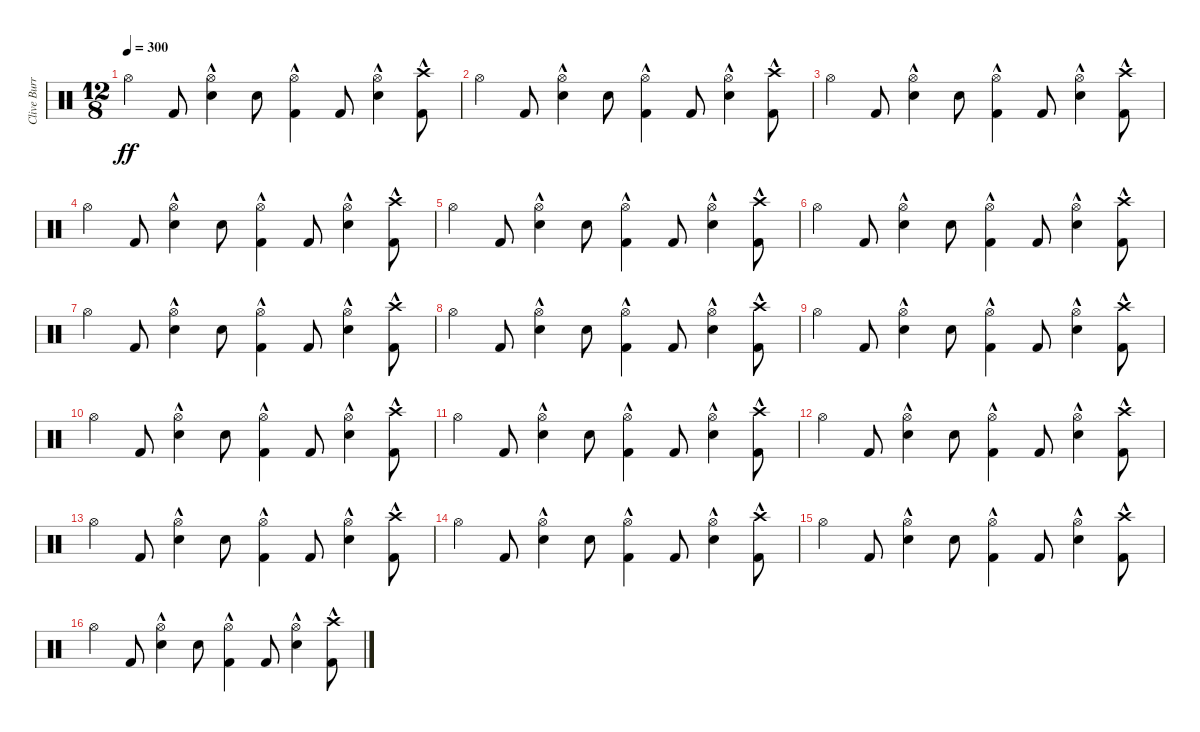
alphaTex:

\track ("Clive Burr" "Clive Burr") {instrument percussion}
\staff {score}
\articulation defaults
\ts (12 8)
\tempo 300
\clef neutral
\ks c "Hi-Hat (open)".4{dy ff} "Kick (hit) 2".8
("Snare (hit) 2"{hac} "Hi-Hat (open)").4 "Snare (hit) 2".8 ("Kick (hit) 2"{hac} "Hi-Hat (open)").4 "Kick (hit) 2".8 ("Snare (hit) 2"{hac} "Hi-Hat (open)").4 ("Kick (hit) 2" "Crash high (hit)"{hac}).8 |
"Hi-Hat (open)".4 "Kick (hit) 2".8 ("Snare (hit) 2"{hac} "Hi-Hat (open)").4 "Snare (hit) 2".8 ("Kick (hit) 2"{hac} "Hi-Hat (open)").4 "Kick (hit) 2".8 ("Snare (hit) 2"{hac} "Hi-Hat (open)").4 ("Kick (hit) 2" "Crash high (hit)"{hac}).8 |
"Hi-Hat (open)".4 "Kick (hit) 2".8 ("Snare (hit) 2"{hac} "Hi-Hat (open)").4 "Snare (hit) 2".8 ("Kick (hit) 2"{hac} "Hi-Hat (open)").4 "Kick (hit) 2".8 ("Snare (hit) 2"{hac} "Hi-Hat (open)").4 ("Kick (hit) 2" "Crash high (hit)"{hac}).8 |
"Hi-Hat (open)".4 "Kick (hit) 2".8 ("Snare (hit) 2"{hac} "Hi-Hat (open)").4 "Snare (hit) 2".8 ("Kick (hit) 2"{hac} "Hi-Hat (open)").4 "Kick (hit) 2".8 ("Snare (hit) 2"{hac} "Hi-Hat (open)").4 ("Kick (hit) 2" "Crash high (hit)"{hac}).8 |
"Hi-Hat (open)".4 "Kick (hit) 2".8 ("Snare (hit) 2"{hac} "Hi-Hat (open)").4 "Snare (hit) 2".8 ("Kick (hit) 2"{hac} "Hi-Hat (open)").4 "Kick (hit) 2".8 ("Snare (hit) 2"{hac} "Hi-Hat (open)").4 ("Kick (hit) 2" "Crash high (hit)"{hac}).8 |
"Hi-Hat (open)".4 "Kick (hit) 2".8 ("Snare (hit) 2"{hac} "Hi-Hat (open)").4 "Snare (hit) 2".8 ("Kick (hit) 2"{hac} "Hi-Hat (open)").4 "Kick (hit) 2".8 ("Snare (hit) 2"{hac} "Hi-Hat (open)").4 ("Kick (hit) 2" "Crash high (hit)"{hac}).8 |
"Hi-Hat (open)".4 "Kick (hit) 2".8 ("Snare (hit) 2"{hac} "Hi-Hat (open)").4 "Snare (hit) 2".8 ("Kick (hit) 2"{hac} "Hi-Hat (open)").4 "Kick (hit) 2".8 ("Snare (hit) 2"{hac} "Hi-Hat (open)").4 ("Kick (hit) 2" "Crash high (hit)"{hac}).8 |
"Hi-Hat (open)".4 "Kick (hit) 2".8 ("Snare (hit) 2"{hac} "Hi-Hat (open)").4 "Snare (hit) 2".8 ("Kick (hit) 2"{hac} "Hi-Hat (open)").4 "Kick (hit) 2".8 ("Snare (hit) 2"{hac} "Hi-Hat (open)").4 ("Kick (hit) 2" "Crash high (hit)"{hac}).8 |
"Hi-Hat (open)".4 "Kick (hit) 2".8 ("Snare (hit) 2"{hac} "Hi-Hat (open)").4 "Snare (hit) 2".8 ("Kick (hit) 2"{hac} "Hi-Hat (open)").4 "Kick (hit) 2".8 ("Snare (hit) 2"{hac} "Hi-Hat (open)").4 ("Kick (hit) 2" "Crash high (hit)"{hac}).8 |
"Hi-Hat (open)".4 "Kick (hit) 2".8 ("Snare (hit) 2"{hac} "Hi-Hat (open)").4 "Snare (hit) 2".8 ("Kick (hit) 2"{hac} "Hi-Hat (open)").4 "Kick (hit) 2".8 ("Snare (hit) 2"{hac} "Hi-Hat (open)").4 ("Kick (hit) 2" "Crash high (hit)"{hac}).8 |
"Hi-Hat (open)".4 "Kick (hit) 2".8 ("Snare (hit) 2"{hac} "Hi-Hat (open)").4 "Snare (hit) 2".8 ("Kick (hit) 2"{hac} "Hi-Hat (open)").4 "Kick (hit) 2".8 ("Snare (hit) 2"{hac} "Hi-Hat (open)").4 ("Kick (hit) 2" "Crash high (hit)"{hac}).8 |
"Hi-Hat (open)".4 "Kick (hit) 2".8 ("Snare (hit) 2"{hac} "Hi-Hat (open)").4 "Snare (hit) 2".8 ("Kick (hit) 2"{hac} "Hi-Hat (open)").4 "Kick (hit) 2".8 ("Snare (hit) 2"{hac} "Hi-Hat (open)").4 ("Kick (hit) 2" "Crash high (hit)"{hac}).8 |
"Hi-Hat (open)".4 "Kick (hit) 2".8 ("Snare (hit) 2"{hac} "Hi-Hat (open)").4 "Snare (hit) 2".8 ("Kick (hit) 2"{hac} "Hi-Hat (open)").4 "Kick (hit) 2".8 ("Snare (hit) 2"{hac} "Hi-Hat (open)").4 ("Kick (hit) 2" "Crash high (hit)"{hac}).8 |
"Hi-Hat (open)".4 "Kick (hit) 2".8 ("Snare (hit) 2"{hac} "Hi-Hat (open)").4 "Snare (hit) 2".8 ("Kick (hit) 2"{hac} "Hi-Hat (open)").4 "Kick (hit) 2".8 ("Snare (hit) 2"{hac} "Hi-Hat (open)").4 ("Kick (hit) 2" "Crash high (hit)"{hac}).8 |
"Hi-Hat (open)".4 "Kick (hit) 2".8 ("Snare (hit) 2"{hac} "Hi-Hat (open)").4 "Snare (hit) 2".8 ("Kick (hit) 2"{hac} "Hi-Hat (open)").4 "Kick (hit) 2".8 ("Snare (hit) 2"{hac} "Hi-Hat (open)").4 ("Kick (hit) 2" "Crash high (hit)"{hac}).8 |
"Hi-Hat (open)".4 "Kick (hit) 2".8 ("Snare (hit) 2"{hac} "Hi-Hat (open)").4 "Snare (hit) 2".8 ("Kick (hit) 2"{hac} "Hi-Hat (open)").4 "Kick (hit) 2".8 ("Snare (hit) 2"{hac} "Hi-Hat (open)").4 ("Kick (hit) 2" "Crash high (hit)"{hac}).8
